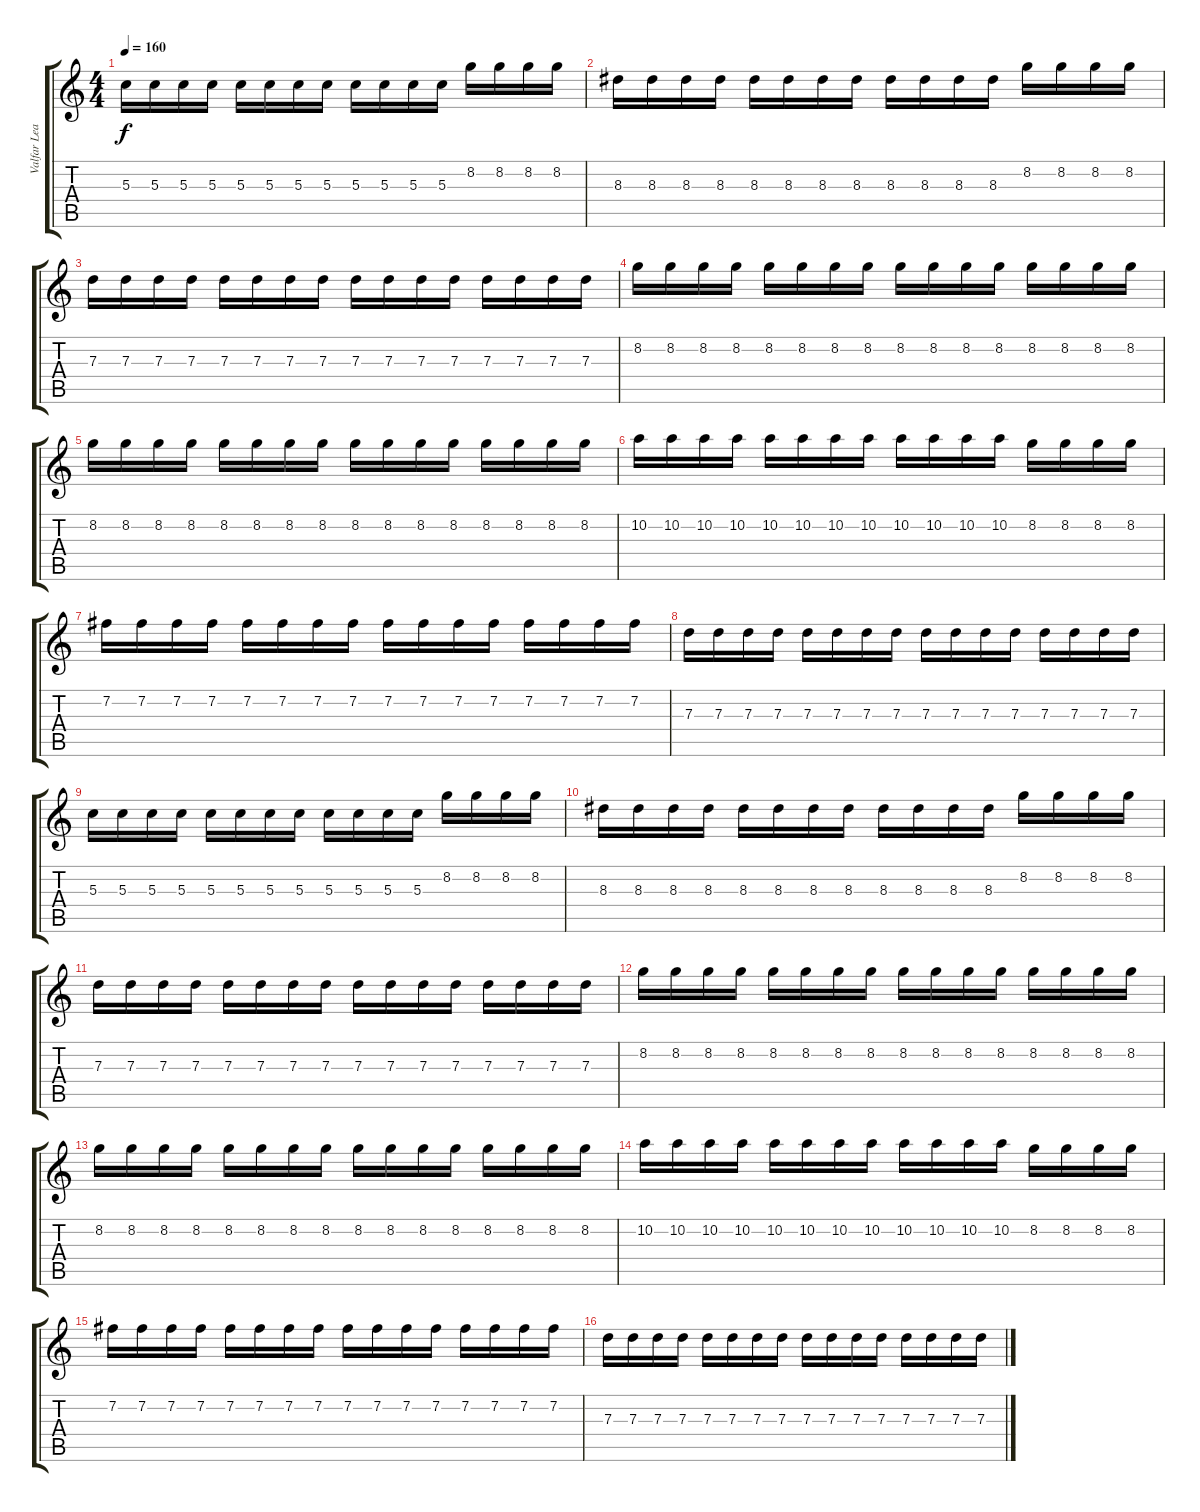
\track ("Valfar Lead gitar" "Valfar Lea") {instrument overdrivenguitar}
\staff {score tabs}
\tuning (E4 B3 G3 D3 A2 E2) {hide}
\ts (4 4)
\tempo 160
\clef g2
\ks c
5.3.16{dy f} 5.3.16 5.3.16 5.3.16 5.3.16 5.3.16 5.3.16 5.3.16 5.3.16 5.3.16 5.3.16 5.3.16 8.2.16 8.2.16 8.2.16 8.2.16 |
8.3.16 8.3.16 8.3.16 8.3.16 8.3.16 8.3.16 8.3.16 8.3.16 8.3.16 8.3.16 8.3.16 8.3.16 8.2.16 8.2.16 8.2.16 8.2.16 |
7.3.16 7.3.16 7.3.16 7.3.16 7.3.16 7.3.16 7.3.16 7.3.16 7.3.16 7.3.16 7.3.16 7.3.16 7.3.16 7.3.16 7.3.16 7.3.16 |
8.2.16 8.2.16 8.2.16 8.2.16 8.2.16 8.2.16 8.2.16 8.2.16 8.2.16 8.2.16 8.2.16 8.2.16 8.2.16 8.2.16 8.2.16 8.2.16 |
8.2.16 8.2.16 8.2.16 8.2.16 8.2.16 8.2.16 8.2.16 8.2.16 8.2.16 8.2.16 8.2.16 8.2.16 8.2.16 8.2.16 8.2.16 8.2.16 |
10.2.16 10.2.16 10.2.16 10.2.16 10.2.16 10.2.16 10.2.16 10.2.16 10.2.16 10.2.16 10.2.16 10.2.16 8.2.16 8.2.16 8.2.16 8.2.16 |
7.2.16 7.2.16 7.2.16 7.2.16 7.2.16 7.2.16 7.2.16 7.2.16 7.2.16 7.2.16 7.2.16 7.2.16 7.2.16 7.2.16 7.2.16 7.2.16 |
7.3.16 7.3.16 7.3.16 7.3.16 7.3.16 7.3.16 7.3.16 7.3.16 7.3.16 7.3.16 7.3.16 7.3.16 7.3.16 7.3.16 7.3.16 7.3.16 |
5.3.16 5.3.16 5.3.16 5.3.16 5.3.16 5.3.16 5.3.16 5.3.16 5.3.16 5.3.16 5.3.16 5.3.16 8.2.16 8.2.16 8.2.16 8.2.16 |
8.3.16 8.3.16 8.3.16 8.3.16 8.3.16 8.3.16 8.3.16 8.3.16 8.3.16 8.3.16 8.3.16 8.3.16 8.2.16 8.2.16 8.2.16 8.2.16 |
7.3.16 7.3.16 7.3.16 7.3.16 7.3.16 7.3.16 7.3.16 7.3.16 7.3.16 7.3.16 7.3.16 7.3.16 7.3.16 7.3.16 7.3.16 7.3.16 |
8.2.16 8.2.16 8.2.16 8.2.16 8.2.16 8.2.16 8.2.16 8.2.16 8.2.16 8.2.16 8.2.16 8.2.16 8.2.16 8.2.16 8.2.16 8.2.16 |
8.2.16 8.2.16 8.2.16 8.2.16 8.2.16 8.2.16 8.2.16 8.2.16 8.2.16 8.2.16 8.2.16 8.2.16 8.2.16 8.2.16 8.2.16 8.2.16 |
10.2.16 10.2.16 10.2.16 10.2.16 10.2.16 10.2.16 10.2.16 10.2.16 10.2.16 10.2.16 10.2.16 10.2.16 8.2.16 8.2.16 8.2.16 8.2.16 |
7.2.16 7.2.16 7.2.16 7.2.16 7.2.16 7.2.16 7.2.16 7.2.16 7.2.16 7.2.16 7.2.16 7.2.16 7.2.16 7.2.16 7.2.16 7.2.16 |
7.3.16 7.3.16 7.3.16 7.3.16 7.3.16 7.3.16 7.3.16 7.3.16 7.3.16 7.3.16 7.3.16 7.3.16 7.3.16 7.3.16 7.3.16 7.3.16
